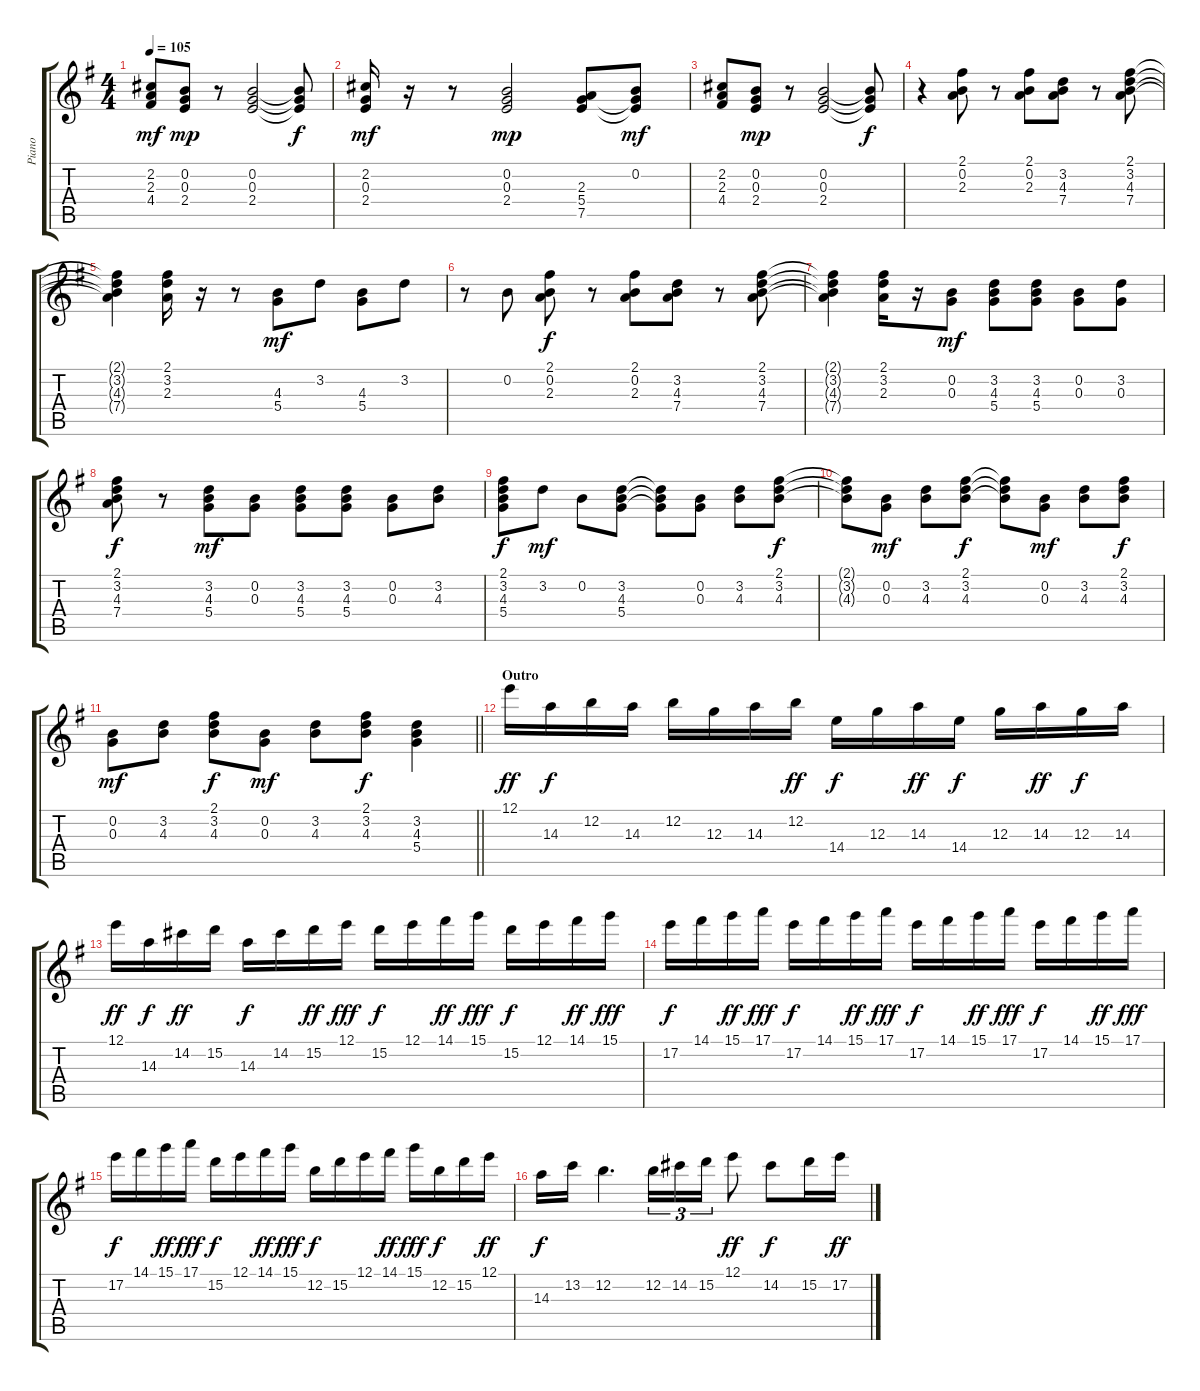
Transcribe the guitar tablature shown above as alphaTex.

\track ("Piano" "Piano") {instrument electricpiano1}
\staff {score tabs}
\tuning (E5 B4 G4 D4 A3 E3) {hide}
\ts (4 4)
\tempo 105
\clef g2
\ks eminor
(2.2 2.3 4.4).8{dy mf} (0.2 0.3 2.4).8{dy mp} r.8 (0.2 0.3 2.4).2 (0.2{t} 0.3{t} 2.4{t}).8{dy f} |
(2.2 0.3 2.4).16{dy mf} r.16 r.8 (0.2 0.3 2.4).2{dy mp} (2.3 5.4 7.5).8 (0.2 5.4{t} 7.5{t}).8{dy mf} |
(2.2 2.3 4.4).8 (0.2 0.3 2.4).8{dy mp} r.8 (0.2 0.3 2.4).2 (0.2{t} 0.3{t} 2.4{t}).8{dy f} |
r.4 (2.1 0.2 2.3).8 r.8 (2.1 0.2 2.3).8 (3.2 4.3 7.4).8 r.8 (2.1 3.2 4.3 7.4).8 |
(2.1{t} 3.2{t} 4.3{t} 7.4{t}).4 (2.1 3.2 2.3).16 r.16 r.8 (4.3 5.4).8{dy mf} 3.2.8 (4.3 5.4).8 3.2.8 |
r.8 0.2.8 (2.1 0.2 2.3).8{dy f} r.8 (2.1 0.2 2.3).8 (3.2 4.3 7.4).8 r.8 (2.1 3.2 4.3 7.4).8 |
(2.1{t} 3.2{t} 4.3{t} 7.4{t}).4 (2.1 3.2 2.3).16 r.16 (0.2 0.3).8{dy mf} (3.2 4.3 5.4).8 (3.2 4.3 5.4).8 (0.2 0.3).8 (3.2 0.3).8 |
(2.1 3.2 4.3 7.4).8{dy f} r.8 (3.2 4.3 5.4).8{dy mf} (0.2 0.3).8 (3.2 4.3 5.4).8 (3.2 4.3 5.4).8 (0.2 0.3).8 (3.2 4.3).8 |
(2.1 3.2 4.3 5.4).8{dy f} 3.2.8{dy mf} 0.2.8 (3.2 4.3 5.4).8 (3.2{t} 4.3{t} 5.4{t}).8 (0.2 0.3).8 (3.2 4.3).8 (2.1 3.2 4.3).8{dy f} |
(2.1{t} 3.2{t} 4.3{t}).8 (0.2 0.3).8{dy mf} (3.2 4.3).8 (2.1 3.2 4.3).8{dy f} (2.1{t} 3.2{t} 4.3{t}).8 (0.2 0.3).8{dy mf} (3.2 4.3).8 (2.1 3.2 4.3).8{dy f} |
\barLineRight lightlight
(0.2 0.3).8{dy mf} (3.2 4.3).8 (2.1 3.2 4.3).8{dy f} (0.2 0.3).8{dy mf} (3.2 4.3).8 (2.1 3.2 4.3).8{dy f} (3.2 4.3 5.4).4 |
\section ("" "Outro")
12.1.16{dy ff} 14.3.16{dy f} 12.2.16 14.3.16 12.2.16 12.3.16 14.3.16 12.2.16{dy ff} 14.4.16{dy f} 12.3.16 14.3.16{dy ff} 14.4.16{dy f} 12.3.16 14.3.16{dy ff} 12.3.16{dy f} 14.3.16 |
12.1.16{dy ff} 14.3.16{dy f} 14.2.16{dy ff} 15.2.16 14.3.16{dy f} 14.2.16 15.2.16{dy ff} 12.1.16{dy fff} 15.2.16{dy f} 12.1.16 14.1.16{dy ff} 15.1.16{dy fff} 15.2.16{dy f} 12.1.16 14.1.16{dy ff} 15.1.16{dy fff} |
17.2.16{dy f} 14.1.16 15.1.16{dy ff} 17.1.16{dy fff} 17.2.16{dy f} 14.1.16 15.1.16{dy ff} 17.1.16{dy fff} 17.2.16{dy f} 14.1.16 15.1.16{dy ff} 17.1.16{dy fff} 17.2.16{dy f} 14.1.16 15.1.16{dy ff} 17.1.16{dy fff} |
17.2.16{dy f} 14.1.16 15.1.16{dy ff} 17.1.16{dy fff} 15.2.16{dy f} 12.1.16 14.1.16{dy ff} 15.1.16{dy fff} 12.2.16{dy f} 15.2.16 12.1.16 14.1.16{dy ff} 15.1.16{dy fff} 12.2.16{dy f} 15.2.16 12.1.16{dy ff} |
14.3.16{dy f} 13.2.16 12.2.4{d} 12.2.16{tu (3 2)} 14.2.16{tu (3 2)} 15.2.16{tu (3 2)} 12.1.8{dy ff} 14.2.8{dy f} 15.2.16 17.2.16{dy ff}
